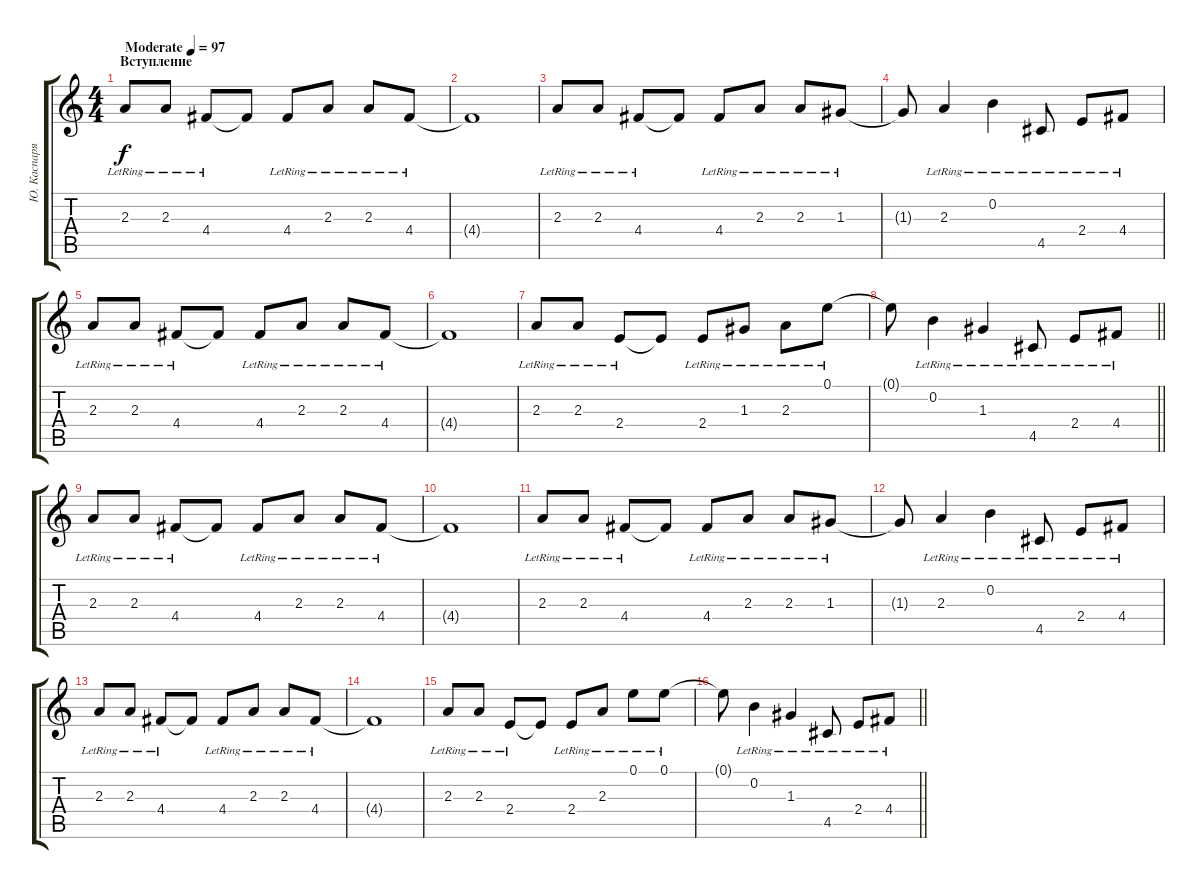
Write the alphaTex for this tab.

\track ("Ю. Каспарян" "Ю. Каспаря") {instrument electricguitarclean}
\staff {score tabs}
\tuning (E4 B3 G3 D3 A2 E2) {hide}
\ts (4 4)
\section ("" "Вступление")
\tempo (97 "Moderate")
\clef g2
\ks c
2.3{lr}.8{dy f instrument electricguitarclean} 2.3{lr}.8 4.4{lr}.8 4.4{t}.8 4.4{lr}.8 2.3{lr}.8 2.3{lr}.8 4.4{lr}.8 |
4.4{t}.1 |
2.3{lr}.8 2.3{lr}.8 4.4{lr}.8 4.4{t}.8 4.4{lr}.8 2.3{lr}.8 2.3{lr}.8 1.3{lr}.8 |
1.3{t}.8 2.3{lr}.4 0.2{lr}.4 4.5{lr}.8 2.4{lr}.8 4.4{lr}.8 |
2.3{lr}.8 2.3{lr}.8 4.4{lr}.8 4.4{t}.8 4.4{lr}.8 2.3{lr}.8 2.3{lr}.8 4.4{lr}.8 |
4.4{t}.1 |
2.3{lr}.8 2.3{lr}.8 2.4{lr}.8 2.4{t}.8 2.4{lr}.8 1.3{lr}.8 2.3{lr}.8 0.1{lr}.8 |
\barLineRight lightlight
0.1{t}.8 0.2{lr}.4 1.3{lr}.4 4.5{lr}.8 2.4{lr}.8 4.4{lr}.8 |
2.3{lr}.8 2.3{lr}.8 4.4{lr}.8 4.4{t}.8 4.4{lr}.8 2.3{lr}.8 2.3{lr}.8 4.4{lr}.8 |
4.4{t}.1 |
2.3{lr}.8 2.3{lr}.8 4.4{lr}.8 4.4{t}.8 4.4{lr}.8 2.3{lr}.8 2.3{lr}.8 1.3{lr}.8 |
1.3{t}.8 2.3{lr}.4 0.2{lr}.4 4.5{lr}.8 2.4{lr}.8 4.4{lr}.8 |
2.3{lr}.8 2.3{lr}.8 4.4{lr}.8 4.4{t}.8 4.4{lr}.8 2.3{lr}.8 2.3{lr}.8 4.4{lr}.8 |
4.4{t}.1 |
2.3{lr}.8 2.3{lr}.8 2.4{lr}.8 2.4{t}.8 2.4{lr}.8 2.3{lr}.8 0.1{lr}.8 0.1{lr}.8 |
\barLineRight lightlight
0.1{t}.8 0.2{lr}.4 1.3{lr}.4 4.5{lr}.8 2.4{lr}.8 4.4{lr}.8
